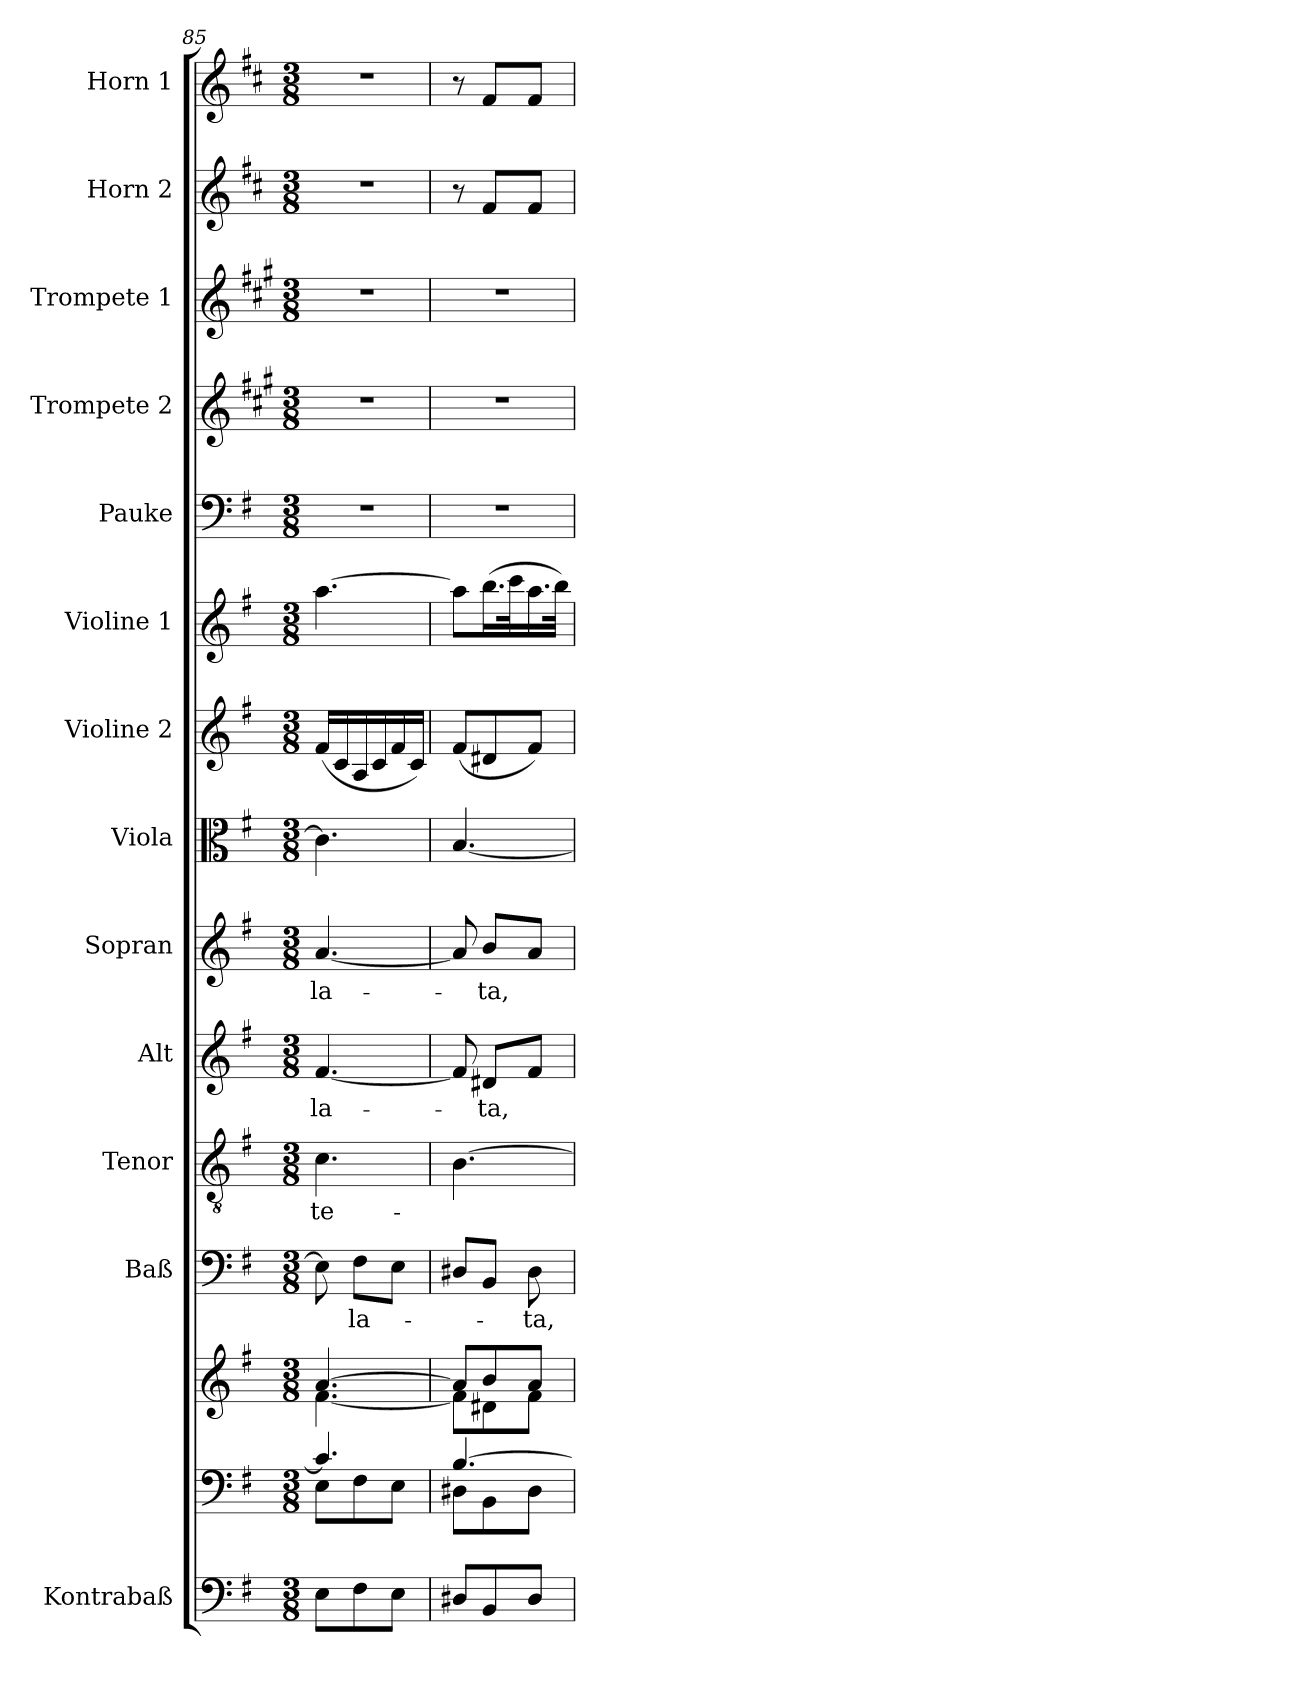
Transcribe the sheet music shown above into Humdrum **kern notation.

**kern	**kern	**kern	**kern	**text	**kern	**text	**kern	**text	**kern	**text	**kern	**kern	**kern	**kern	**kern	**kern	**kern	**kern
*part14	*part13	*part13	*part12	*part12	*part11	*part11	*part10	*part10	*part9	*part9	*part8	*part7	*part6	*part5	*part4	*part3	*part2	*part1
*staff15	*staff14	*staff13	*staff12	*staff12	*staff11	*staff11	*staff10	*staff10	*staff9	*staff9	*staff8	*staff7	*staff6	*staff5	*staff4	*staff3	*staff2	*staff1
*I"Kontrabaß	*	*	*I"Baß	*	*I"Tenor	*	*I"Alt	*	*I"Sopran	*	*I"Viola	*I"Violine 2	*I"Violine 1	*I"Pauke	*I"Trompete 2	*I"Trompete 1	*I"Horn 2	*I"Horn 1
*I'Kb.	*	*	*	*	*	*	*	*	*	*	*I'Vla.	*I'Vl. 2	*I'Vl. 1	*	*I'Tr. 2	*I'Tr. 1	*I'Hr. 2	*I'Hr. 1
*clefF4	*clefF4	*clefG2	*clefF4	*	*clefGv2	*	*clefG2	*	*clefG2	*	*clefC3	*clefG2	*clefG2	*clefF4	*clefG2	*clefG2	*clefG2	*clefG2
*ITrd7c12	*	*	*	*	*	*	*	*	*	*	*	*	*	*	*ITrd1c2	*ITrd1c2	*ITrd4c7	*ITrd4c7
*k[f#]	*k[f#]	*k[f#]	*k[f#]	*	*k[f#]	*	*k[f#]	*	*k[f#]	*	*k[f#]	*k[f#]	*k[f#]	*k[f#]	*k[f#]	*k[f#]	*k[f#]	*k[f#]
*G:	*G:	*G:	*G:	*	*G:	*	*G:	*	*G:	*	*G:	*G:	*G:	*G:	*G:	*G:	*G:	*G:
*M3/8	*M3/8	*M3/8	*M3/8	*	*M3/8	*	*M3/8	*	*M3/8	*	*M3/8	*M3/8	*M3/8	*M3/8	*M3/8	*M3/8	*M3/8	*M3/8
=85	=85	=85	=85	=85	=85	=85	=85	=85	=85	=85	=85	=85	=85	=85	=85	=85	=85	=85
*	*^	*^	*	*	*	*	*	*	*	*	*	*	*	*	*	*	*	*
!	!	!	!	!	!	!	!	!LO:LY:b	!	!LO:LY:b	!	!LO:LY:b	!	!	!	!	!	!	!	!
8EE\L	4.c/]	8E\L	[>4.a/	[<4.f#\	8E\]	.	4.c\	-te-	[4.f#/	-la-	[4.a/	-la-	4.c\]	(<16f#/LL	[4.aa\	4.r	4.r	4.r	4.r	4.r
.	.	.	.	.	.	.	.	.	.	.	.	.	.	16c/	.	.	.	.	.	.
!	!	!	!	!	!	!LO:LY:b	!	!	!	!	!	!	!	!	!	!	!	!	!	!
8FF#\	.	8F#\	.	.	8F#\L	-la-	.	.	.	.	.	.	.	16A/	.	.	.	.	.	.
.	.	.	.	.	.	.	.	.	.	.	.	.	.	16c/	.	.	.	.	.	.
8EE\J	.	8E\J	.	.	8E\J	.	.	.	.	.	.	.	.	16f#/	.	.	.	.	.	.
.	.	.	.	.	.	.	.	.	.	.	.	.	.	16c/JJ)	.	.	.	.	.	.
=86	=86	=86	=86	=86	=86	=86	=86	=86	=86	=86	=86	=86	=86	=86	=86	=86	=86	=86	=86	=86
8DD#X/L	[>4.B/	8D#X\L	8a/L]	8f#\L]	8D#X/L	.	[4.B\	.	8f#/]	.	8a/]	.	[4.B/	(<8f#/L	8aa\L]	4.r	4.r	4.r	8r	8r
!	!	!	!	!	!	!	!	!	!	!LO:LY:b	!	!LO:LY:b	!	!	!	!	!	!	!	!
8BBB/	.	8BB\	8b/	8d#X\	8BB/J	.	.	.	8d#X/L	-ta,	8b/L	-ta,	.	8d#X/	(>16.bb\L	.	.	.	8B/L	8B/L
.	.	.	.	.	.	.	.	.	.	.	.	.	.	.	32ccc\k	.	.	.	.	.
!	!	!	!	!	!	!LO:LY:b	!	!	!	!	!	!	!	!	!	!	!	!	!	!
8DD#/J	.	8D#\J	8a/J	8f#\J	8D#\	-ta,	.	.	8f#/J	.	8a/J	.	.	8f#/J)	16.aa\	.	.	.	8B/J	8B/J
.	.	.	.	.	.	.	.	.	.	.	.	.	.	.	32bb\JJk)	.	.	.	.	.
*	*v	*v	*	*	*	*	*	*	*	*	*	*	*	*	*	*	*	*	*	*
*	*	*v	*v	*	*	*	*	*	*	*	*	*	*	*	*	*	*	*	*
=	=	=	=	=	=	=	=	=	=	=	=	=	=	=	=	=	=	=
*-	*-	*-	*-	*-	*-	*-	*-	*-	*-	*-	*-	*-	*-	*-	*-	*-	*-	*-
